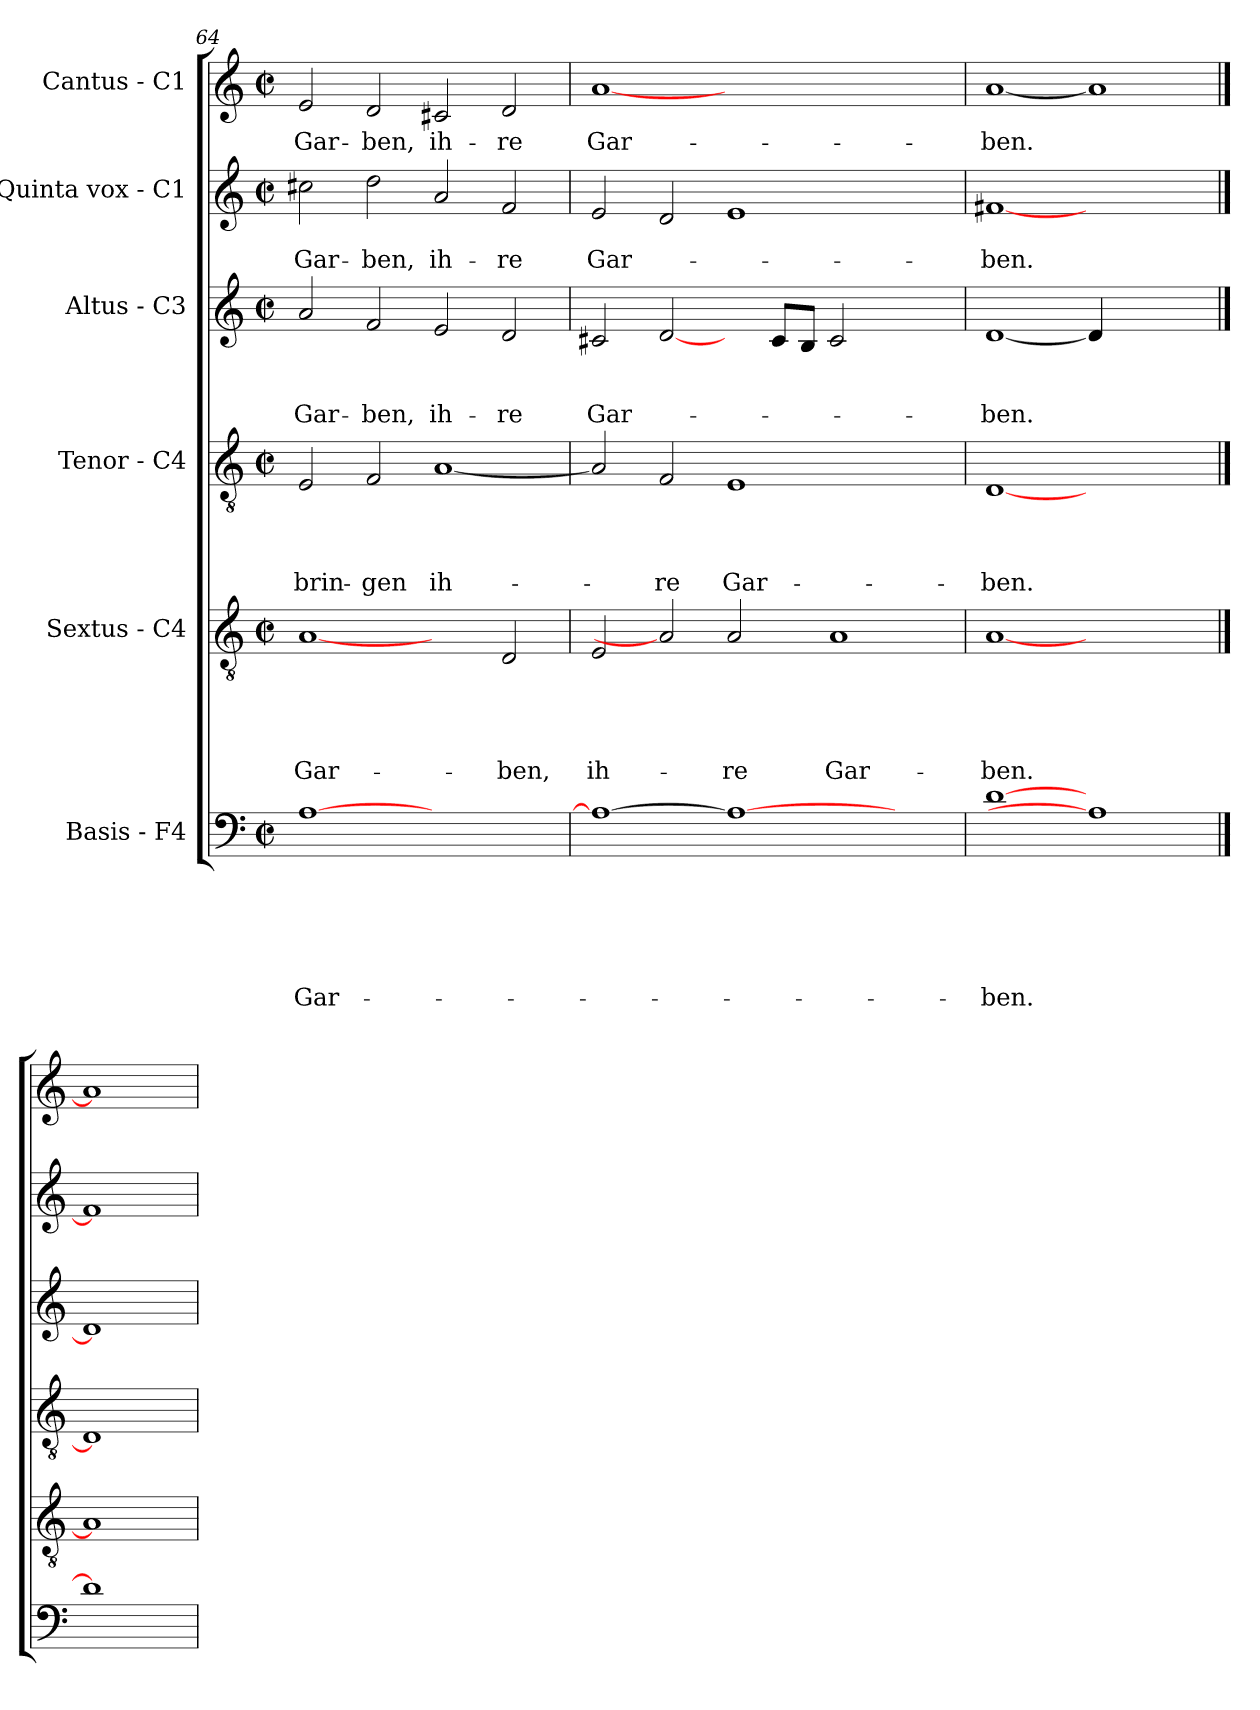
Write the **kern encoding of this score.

**kern	**text	**text	**text	**text	**text	**text	**kern	**text	**text	**text	**text	**text	**kern	**text	**text	**text	**text	**kern	**text	**text	**text	**kern	**text	**text	**kern	**text
*part6	*part6	*part6	*part6	*part6	*part6	*part6	*part5	*part5	*part5	*part5	*part5	*part5	*part4	*part4	*part4	*part4	*part4	*part3	*part3	*part3	*part3	*part2	*part2	*part2	*part1	*part1
*staff6	*staff6	*staff6	*staff6	*staff6	*staff6	*staff6	*staff5	*staff5	*staff5	*staff5	*staff5	*staff5	*staff4	*staff4	*staff4	*staff4	*staff4	*staff3	*staff3	*staff3	*staff3	*staff2	*staff2	*staff2	*staff1	*staff1
*I"Basis - F4	*	*	*	*	*	*	*I"Sextus - C4	*	*	*	*	*	*I"Tenor - C4	*	*	*	*	*I"Altus - C3	*	*	*	*I"Quinta vox - C1	*	*	*I"Cantus - C1	*
*clefF4	*	*	*	*	*	*	*clefGv2	*	*	*	*	*	*clefGv2	*	*	*	*	*clefG2	*	*	*	*clefG2	*	*	*clefG2	*
*ITrd8c14	*	*	*	*	*	*	*	*	*	*	*	*	*	*	*	*	*	*	*	*	*	*	*	*	*	*
*k[]	*	*	*	*	*	*	*k[]	*	*	*	*	*	*k[]	*	*	*	*	*k[]	*	*	*	*k[]	*	*	*k[]	*
*C:	*	*	*	*	*	*	*C:	*	*	*	*	*	*C:	*	*	*	*	*C:	*	*	*	*C:	*	*	*C:	*
*M2/2	*	*	*	*	*	*	*M2/2	*	*	*	*	*	*M2/2	*	*	*	*	*M2/2	*	*	*	*M2/2	*	*	*M2/2	*
*met(c|)	*	*	*	*	*	*	*met(c|)	*	*	*	*	*	*met(c|)	*	*	*	*	*met(c|)	*	*	*	*met(c|)	*	*	*met(c|)	*
=64	=64	=64	=64	=64	=64	=64	=64	=64	=64	=64	=64	=64	=64	=64	=64	=64	=64	=64	=64	=64	=64	=64	=64	=64	=64	=64
!	!	!	!	!	!	!LO:LY:b	!	!	!	!	!	!LO:LY:b	!	!	!	!	!LO:LY:b	!	!	!	!LO:LY:b	!	!	!LO:LY:b	!	!LO:LY:b
[1AA	.	.	.	.	.	Gar-	[1A	.	.	.	.	Gar-	2E/	.	.	.	brin-	2a/	.	.	Gar-	2cc#X\	.	Gar-	2e/	Gar-
!	!	!	!	!	!	!	!	!	!	!	!	!	!	!	!	!	!LO:LY:b	!	!	!	!LO:LY:b	!	!	!LO:LY:b	!	!LO:LY:b
.	.	.	.	.	.	.	.	.	.	.	.	.	2F/	.	.	.	-gen	2f/	.	.	-ben,	2dd\	.	-ben,	2d/	-ben,
!	!	!	!	!	!	!	!	!	!	!	!	!	!	!	!	!	!LO:LY:b	!	!	!	!LO:LY:b	!	!	!LO:LY:b	!	!LO:LY:b
1ryy	.	.	.	.	.	.	2ryy	.	.	.	.	.	[1A	.	.	.	ih-	2e/	.	.	ih-	2a/	.	ih-	2c#X/	ih-
!	!	!	!	!	!	!	!	!	!	!	!	!LO:LY:b	!	!	!	!	!	!	!	!	!LO:LY:b	!	!	!LO:LY:b	!	!LO:LY:b
.	.	.	.	.	.	.	2D/	.	.	.	.	-ben,	.	.	.	.	.	2d/	.	.	-re	2f/	.	-re	2d/	-re
=65	=65	=65	=65	=65	=65	=65	=65	=65	=65	=65	=65	=65	=65	=65	=65	=65	=65	=65	=65	=65	=65	=65	=65	=65	=65	=65
!	!	!	!	!	!	!	!	!	!	!	!	!LO:LY:b	!	!	!	!	!	!	!	!	!LO:LY:b	!	!	!LO:LY:b	!	!LO:LY:b
1AA_	.	.	.	.	.	.	2E/	.	.	.	.	ih-	2A/]	.	.	.	.	2c#X/	.	.	Gar-	2e/	.	Gar-	[1a	Gar-
!	!	!	!	!	!	!	!	!	!	!	!	!	!	!	!	!	!LO:LY:b	!	!	!	!	!	!	!	!	!
.	.	.	.	.	.	.	2A]	.	.	.	.	.	2F/	.	.	.	-re	[2d/	.	.	.	2d/	.	.	.	.
!	!	!	!	!	!	!	!	!	!	!	!	!LO:LY:b	!	!	!	!	!LO:LY:b	!	!	!	!	!	!	!	!	!
1AA_	.	.	.	.	.	.	2A/	.	.	.	.	-re	1E	.	.	.	Gar-	4ryy	.	.	.	1e	.	.	1.ryy	.
.	.	.	.	.	.	.	.	.	.	.	.	.	.	.	.	.	.	8c#/L	.	.	.	.	.	.	.	.
.	.	.	.	.	.	.	.	.	.	.	.	.	.	.	.	.	.	8B/J	.	.	.	.	.	.	.	.
!	!	!	!	!	!	!	!	!	!	!	!	!LO:LY:b	!	!	!	!	!	!	!	!	!	!	!	!	!	!
.	.	.	.	.	.	.	1A	.	.	.	.	Gar-	.	.	.	.	.	2c#/	.	.	.	.	.	.	.	.
2ryy	.	.	.	.	.	.	.	.	.	.	.	.	2ryy	.	.	.	.	2ryy	.	.	.	2ryy	.	.	.	.
=66	=66	=66	=66	=66	=66	=66	=66	=66	=66	=66	=66	=66	=66	=66	=66	=66	=66	=66	=66	=66	=66	=66	=66	=66	=66	=66
!	!	!	!	!	!	!LO:LY:b	!	!	!	!	!	!LO:LY:b	!	!	!	!	!LO:LY:b	!	!	!	!LO:LY:b	!	!	!LO:LY:b	!	!LO:LY:b
[1D	.	.	.	.	.	-ben.	[1A	.	.	.	.	-ben.	[1D	.	.	.	-ben.	[1d	.	.	-ben.	[1f#X	.	-ben.	[1a	-ben.
1AA]	.	.	.	.	.	.	1ryy	.	.	.	.	.	1ryy	.	.	.	.	4d/]	.	.	.	1ryy	.	.	1a]	.
.	.	.	.	.	.	.	.	.	.	.	.	.	.	.	.	.	.	2.ryy	.	.	.	.	.	.	.	.
==67	==67	==67	==67	==67	==67	==67	==67	==67	==67	==67	==67	==67	==67	==67	==67	==67	==67	==67	==67	==67	==67	==67	==67	==67	==67	==67
1D]	.	.	.	.	.	.	1A]	.	.	.	.	.	1D]	.	.	.	.	1d]	.	.	.	1f#]	.	.	1a]	.
=	=	=	=	=	=	=	=	=	=	=	=	=	=	=	=	=	=	=	=	=	=	=	=	=	=	=
*-	*-	*-	*-	*-	*-	*-	*-	*-	*-	*-	*-	*-	*-	*-	*-	*-	*-	*-	*-	*-	*-	*-	*-	*-	*-	*-
